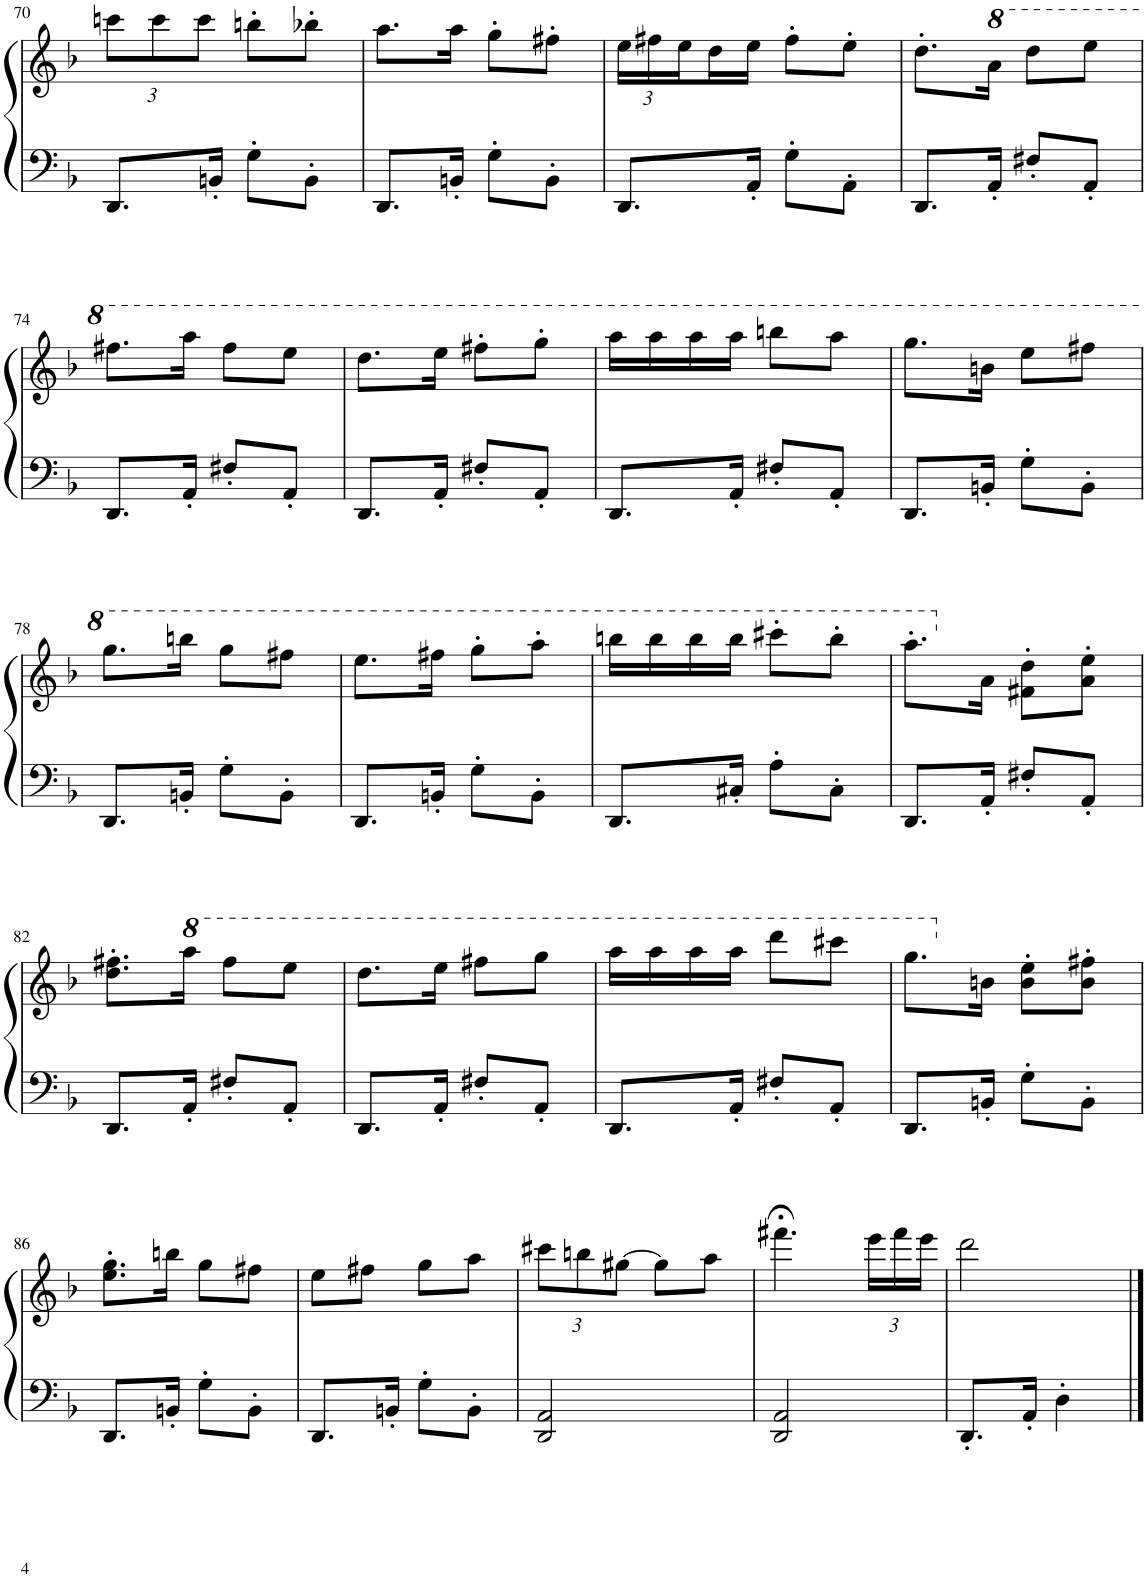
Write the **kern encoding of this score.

**kern	**kern
*part1	*part1
*staff2	*staff1
*I"Piano	*
*I'Pno.	*
!!LO:PB:g=z
*clefF4	*clefG2
*k[b-]	*k[b-]
*M2/4	*M2/4
*	*Xbrackettup
=70	=70
8.DD/L	12cccn\L
.	12ccc\
.	12ccc\J
16BBn'/Jk	.
8G'\L	8bbn'\L
8BB'\J	8bb-X'\J
=71	=71
8.DD/L	8.aa\L
16BBn'/Jk	16aa\Jk
8G'\L	8gg'\L
8BB'\J	8ff#X'\J
=72	=72
8.DD/L	24ee\LL
.	24ff#X\
.	24ee\
.	16dd\
16AA'/Jk	16ee\JJ
8G'\L	8ff#'\L
8AA'\J	8ee'\J
=73	=73
8.DD/L	8.dd'\L
*	*8va
16AA'/Jk	16aa\Jk
8F#X'/L	8ddd\L
8AA'/J	8eee\J
!!LO:LB:g=z
=74	=74
8.DD/L	8.fff#X\L
16AA'/Jk	16aaa\Jk
8F#X'/L	8fff#\L
8AA'/J	8eee\J
=75	=75
8.DD/L	8.ddd\L
16AA'/Jk	16eee\Jk
8F#X'/L	8fff#X'\L
8AA'/J	8ggg'\J
=76	=76
8.DD/L	16aaa\LL
.	16aaa\
.	16aaa\
16AA'/Jk	16aaa\JJ
8F#X'/L	8bbbn\L
8AA'/J	8aaa\J
=77	=77
8.DD/L	8.ggg\L
16BBn'/Jk	16bbn\Jk
8G'\L	8eee\L
8BB'\J	8fff#X\J
!!LO:LB:g=z
=78	=78
8.DD/L	8.ggg\L
16BBn'/Jk	16bbbn\Jk
8G'\L	8ggg\L
8BB'\J	8fff#X\J
=79	=79
8.DD/L	8.eee\L
16BBn'/Jk	16fff#X\Jk
8G'\L	8ggg'\L
8BB'\J	8aaa'\J
=80	=80
8.DD/L	16bbbn\LL
.	16bbb\
.	16bbb\
16C#X'/Jk	16bbb\JJ
8A'\L	8cccc#X'\L
8C#'\J	8bbb'\J
=81	=81
8.DD/L	8.aaa'\L
*	*X8va
16AA'/Jk	16a\Jk
8F#X'/L	8f#X\' 8dd\'L
8AA'/J	8a\' 8ee\'J
!!LO:LB:g=z
=82	=82
8.DD/L	8.dd\' 8.ff#X\'L
*	*8va
16AA'/Jk	16aaa\Jk
8F#X'/L	8fff#\L
8AA'/J	8eee\J
=83	=83
8.DD/L	8.ddd\L
16AA'/Jk	16eee\Jk
8F#X'/L	8fff#X\L
8AA'/J	8ggg\J
=84	=84
8.DD/L	16aaa\LL
.	16aaa\
.	16aaa\
16AA'/Jk	16aaa\JJ
8F#X'/L	8dddd\L
8AA'/J	8cccc#X\J
=85	=85
8.DD/L	8.ggg\L
*	*X8va
16BBn'/Jk	16bn\Jk
8G'\L	8b\' 8ee\'L
8BB'\J	8b\' 8ff#X\'J
!!LO:LB:g=z
=86	=86
8.DD/L	8.ee\' 8.gg\'L
16BBn'/Jk	16bbn\Jk
8G'\L	8gg\L
8BB'\J	8ff#X\J
=87	=87
8.DD/L	8ee\L
.	8ff#X\J
16BBn'/Jk	.
8G'\L	8gg\L
8BB'\J	8aa\J
=88	=88
2DD/ 2AA/	12ccc#X\L
.	12bbn\
.	[12gg#X\J
.	8gg#\L]
.	8aa\J
=89	=89
2DD/ 2AA/	4.fff#X;<\
.	24eee\LL
.	24fff#\
.	24eee\JJ
=90	=90
8.DD'/L	2ddd\
16AA'/Jk	.
4D'\	.
==	==
*-	*-
